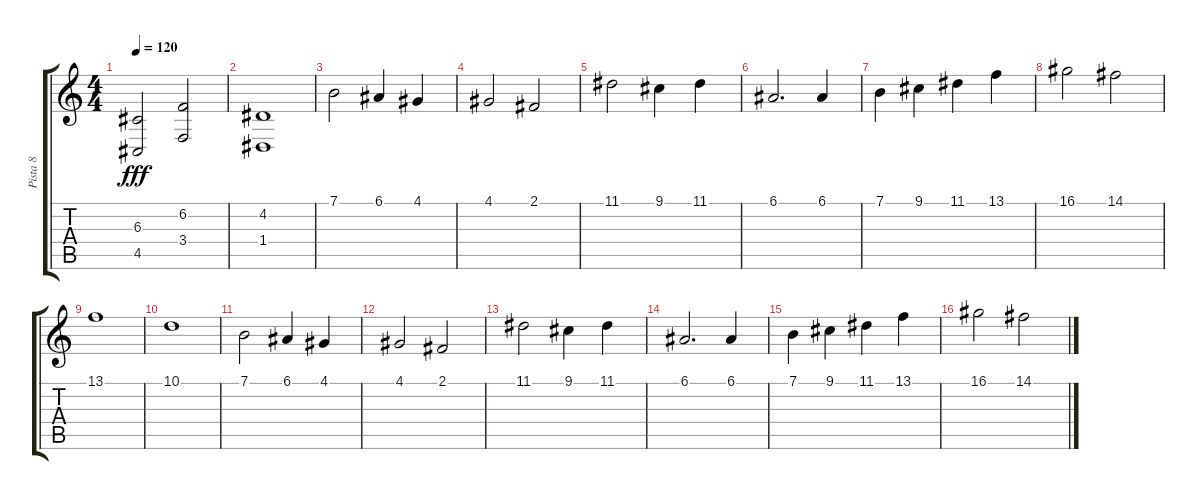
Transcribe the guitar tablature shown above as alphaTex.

\track ("Pista 8" "Pista 8") {instrument stringensemble1}
\staff {score tabs}
\tuning (E4 B3 G3 D3 A2 E2) {hide}
\ts (4 4)
\tempo 120
\clef g2
\ks c
(6.3 4.5).2{dy fff} (6.2 3.4).2 |
(4.2 1.4).1 |
7.1.2 6.1.4 4.1.4 |
4.1.2 2.1.2 |
11.1.2 9.1.4 11.1.4 |
6.1.2{d} 6.1.4 |
7.1.4 9.1.4 11.1.4 13.1.4 |
16.1.2 14.1.2 |
13.1.1 |
10.1.1 |
7.1.2 6.1.4 4.1.4 |
4.1.2 2.1.2 |
11.1.2 9.1.4 11.1.4 |
6.1.2{d} 6.1.4 |
7.1.4 9.1.4 11.1.4 13.1.4 |
16.1.2 14.1.2
